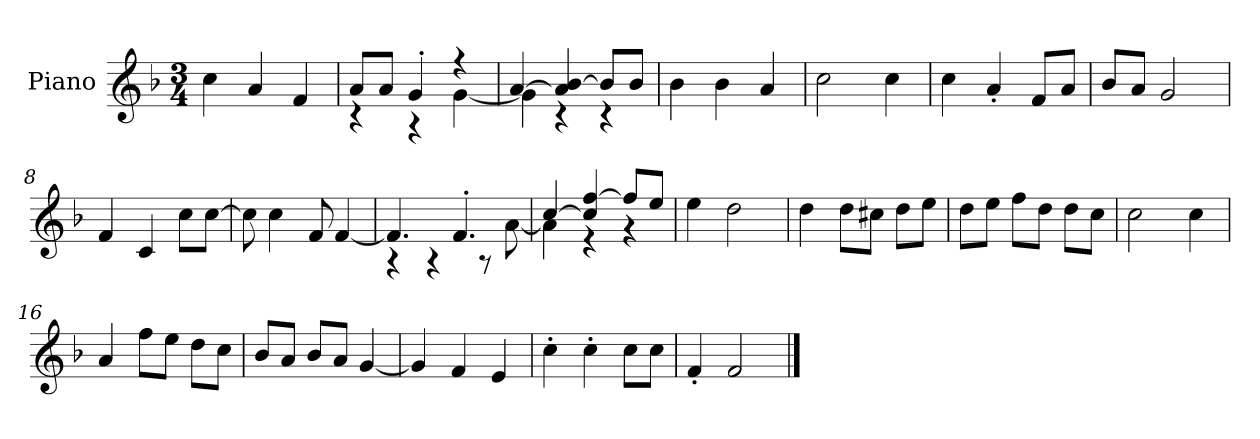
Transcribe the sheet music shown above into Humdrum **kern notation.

**kern
*part1
*staff1
*I"Piano
*I'P-no
*clefG2
*k[b-]
*M3/4
*MM175
=1
4cc\
4a/
4f/
=2
*^
8a/L	4r
8a/J	.
4g'/	4r
4r	[4g\
=3	=3
[4a/	4g\]
4a/] [4b-/	4r
8b-/L]	4r
8b-/J	.
*v	*v
=4
4b-\
4b-\
4a/
=5
2cc\
4cc\
=6
4cc\
4a'/
8f/L
8a/J
=7
8b-/L
8a/J
2g/
=8
4f/
4c/
8cc\L
[8cc\J
=9
8cc\]
4cc\
8f/
[4f/
!!LO:LB:g=z
=10
*^
4.f/]	4r
.	4r
4.f'/	.
.	8r
.	[8a\
=11	=11
[4cc/	4a\]
4cc/] [4ff/	4r
8ff/L]	4r
8ee/J	.
*v	*v
=12
4ee\
2dd\
=13
4dd\
8dd\L
8cc#X\J
8dd\L
8ee\J
=14
8dd\L
8ee\J
8ff\L
8dd\J
8dd\L
8cc\J
=15
2cc\
4cc\
=16
4a/
8ff\L
8ee\J
8dd\L
8cc\J
=17
8b-/L
8a/J
8b-/L
8a/J
[4g/
!!LO:LB:g=z
=18
4g/]
4f/
4e/
=19
4cc'\
4cc'\
8cc\L
8cc\J
=20
4f'/
2f/
==
*-
